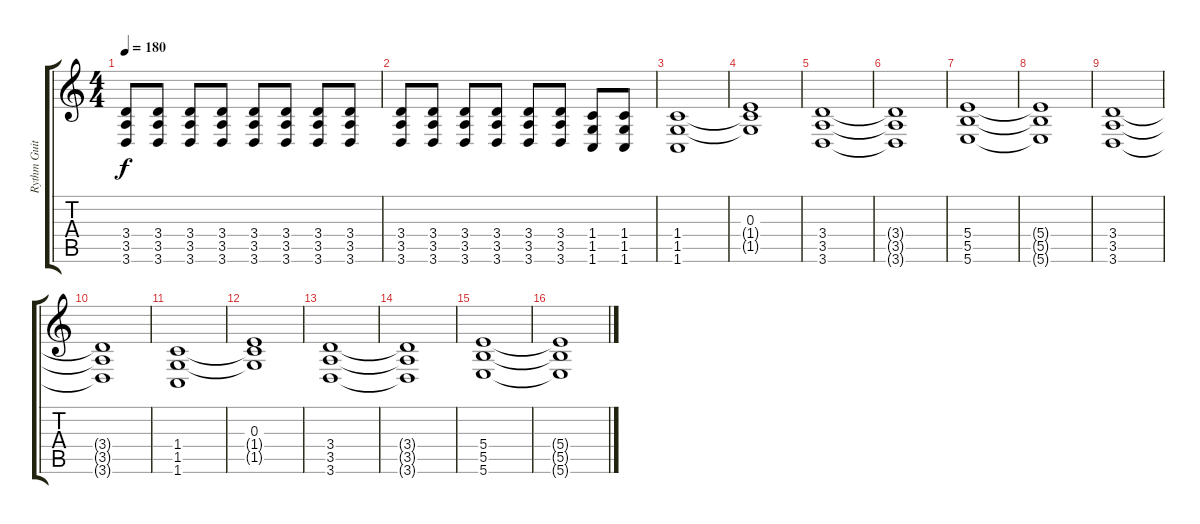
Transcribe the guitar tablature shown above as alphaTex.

\track ("Rythm Guitar" "Rythm Guit") {instrument distortionguitar}
\staff {score tabs}
\tuning (Db4 Ab3 E3 B2 Gb2 B1) {hide}
\ts (4 4)
\tempo 180
\clef g2
\ks c
(3.4 3.5 3.6).8{dy f} (3.4 3.5 3.6).8 (3.4 3.5 3.6).8 (3.4 3.5 3.6).8 (3.4 3.5 3.6).8 (3.4 3.5 3.6).8 (3.4 3.5 3.6).8 (3.4 3.5 3.6).8 |
(3.4 3.5 3.6).8 (3.4 3.5 3.6).8 (3.4 3.5 3.6).8 (3.4 3.5 3.6).8 (3.4 3.5 3.6).8 (3.4 3.5 3.6).8 (1.4 1.5 1.6).8 (1.4 1.5 1.6).8 |
(1.4 1.5 1.6).1{balance 8} |
(0.3 1.4{t} 1.5{t}).1 |
(3.4 3.5 3.6).1 |
(3.4{t} 3.5{t} 3.6{t}).1 |
(5.4 5.5 5.6).1 |
(5.4{t} 5.5{t} 5.6{t}).1 |
(3.4 3.5 3.6).1 |
(3.4{t} 3.5{t} 3.6{t}).1 |
(1.4 1.5 1.6).1 |
(0.3 1.4{t} 1.5{t}).1 |
(3.4 3.5 3.6).1 |
(3.4{t} 3.5{t} 3.6{t}).1 |
(5.4 5.5 5.6).1 |
(5.4{t} 5.5{t} 5.6{t}).1
